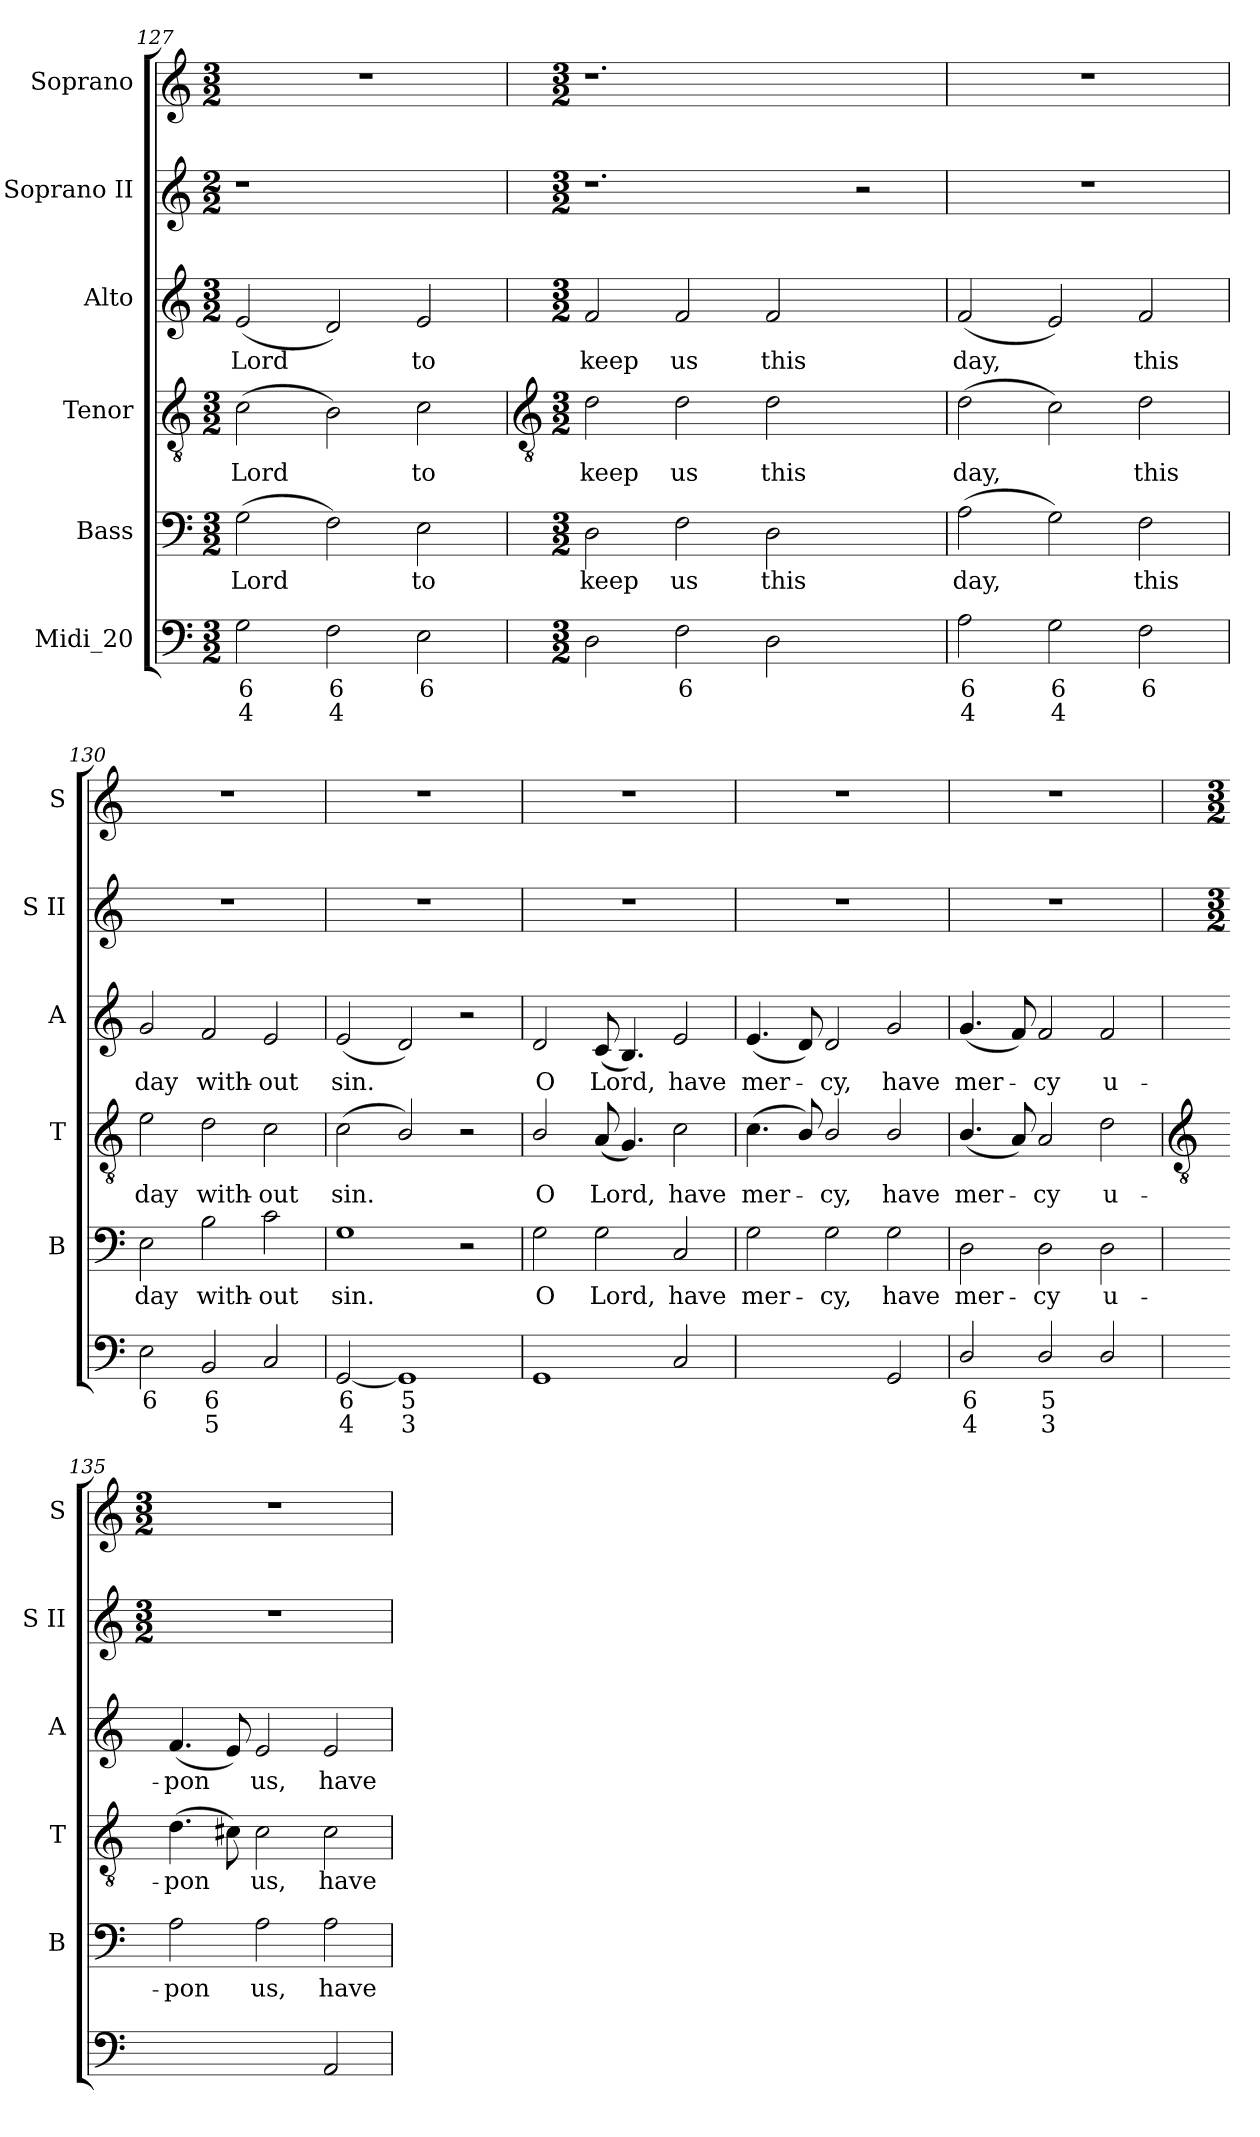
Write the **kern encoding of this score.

**kern	**text	**text	**kern	**text	**kern	**text	**kern	**text	**kern	**kern
*part6	*part6	*part6	*part5	*part5	*part4	*part4	*part3	*part3	*part2	*part1
*staff6	*staff6	*staff6	*staff5	*staff5	*staff4	*staff4	*staff3	*staff3	*staff2	*staff1
*I"Midi_20	*	*	*I"Bass	*	*I"Tenor	*	*I"Alto	*	*I"Soprano II	*I"Soprano
*	*	*	*I'B	*	*I'T	*	*I'A	*	*I'S II	*I'S
*clefF4	*	*	*clefF4	*	*clefGv2	*	*clefG2	*	*clefG2	*clefG2
*k[]	*	*	*k[]	*	*k[]	*	*k[]	*	*k[]	*k[]
*C:	*	*	*C:	*	*C:	*	*C:	*	*C:	*C:
*M3/2	*	*	*M3/2	*	*M3/2	*	*M3/2	*	*M2/2	*M3/2
=127	=127	=127	=127	=127	=127	=127	=127	=127	=127	=127
!	!LO:LY:b	!LO:LY:b	!	!LO:LY:b	!	!LO:LY:b	!	!LO:LY:b	!	!LO:N:vis=1
2G	6	4	(>2G	Lord	(>2c	Lord	(<2e	Lord	1r	1.r
!	!LO:LY:b	!LO:LY:b	!	!	!	!	!	!	!	!
2F	6	4	2F)	.	2B)	.	2d)	.	.	.
!	!LO:LY:b	!	!	!LO:LY:b	!	!LO:LY:b	!	!LO:LY:b	!	!
2E	6	.	2E	to	2c	to	2e	to	2ryy	.
!!LO:LB:g=z
=128	=128	=128	=128	=128	=128	=128	=128	=128	=128	=128
*	*	*	*	*	*clefGv2	*	*	*	*	*
*M3/2	*	*	*M3/2	*	*M3/2	*	*M3/2	*	*M3/2	*M3/2
!	!	!	!	!LO:LY:b	!	!LO:LY:b	!	!LO:LY:b	!	!
2D	.	.	2D	keep	2d	keep	2f	keep	1.r	1.r
!	!LO:LY:b	!	!	!LO:LY:b	!	!LO:LY:b	!	!LO:LY:b	!	!
2F	6	.	2F	us	2d	us	2f	us	.	.
!	!	!	!	!LO:LY:b	!	!LO:LY:b	!	!LO:LY:b	!	!
2D	.	.	2D	this	2d	this	2f	this	.	.
2ryy	.	.	2ryy	.	2ryy	.	2ryy	.	2r	2ryy
=129	=129	=129	=129	=129	=129	=129	=129	=129	=129	=129
!	!LO:LY:b	!LO:LY:b	!	!LO:LY:b	!	!LO:LY:b	!	!LO:LY:b	!	!
2A	6	4	(>2A	day,	(>2d	day,	(<2f	day,	1.r	1.r
!	!LO:LY:b	!LO:LY:b	!	!	!	!	!	!	!	!
2G	6	4	2G)	.	2c)	.	2e)	.	.	.
!	!LO:LY:b	!	!	!LO:LY:b	!	!LO:LY:b	!	!LO:LY:b	!	!
2F	6	.	2F	this	2d	this	2f	this	.	.
=130	=130	=130	=130	=130	=130	=130	=130	=130	=130	=130
!	!LO:LY:b	!	!	!LO:LY:b	!	!LO:LY:b	!	!LO:LY:b	!	!
2E	6	.	2E	day	2e	day	2g	day	1.r	1.r
!	!LO:LY:b	!LO:LY:b	!	!LO:LY:b	!	!LO:LY:b	!	!LO:LY:b	!	!
2BB	6	5	2B	with-	2d	with-	2f	with-	.	.
!	!	!	!	!LO:LY:b	!	!LO:LY:b	!	!LO:LY:b	!	!
2C	.	.	2c	-out	2c	-out	2e	-out	.	.
=131	=131	=131	=131	=131	=131	=131	=131	=131	=131	=131
!	!LO:LY:b	!LO:LY:b	!	!LO:LY:b	!	!LO:LY:b	!	!LO:LY:b	!	!
[2GG	6	4	1G	sin.	(>2c	sin.	(<2e	sin.	1.r	1.r
!	!LO:LY:b	!LO:LY:b	!	!	!	!	!	!	!	!
1GG]	5	3	.	.	2B/)	.	2d)	.	.	.
.	.	.	2r	.	2r	.	2r	.	.	.
=132	=132	=132	=132	=132	=132	=132	=132	=132	=132	=132
!	!	!	!	!LO:LY:b	!	!LO:LY:b	!	!LO:LY:b	!	!
1GG	.	.	2G	O	2B/	O	2d	O	1.r	1.r
!	!	!	!	!LO:LY:b	!	!LO:LY:b	!	!LO:LY:b	!	!
.	.	.	2G	Lord,	(<8A	Lord,	(<8c	Lord,	.	.
.	.	.	.	.	4.G)	.	4.B)	.	.	.
!	!	!	!	!LO:LY:b	!	!LO:LY:b	!	!LO:LY:b	!	!
2C	.	.	2C	have	2c	have	2e	have	.	.
=133	=133	=133	=133	=133	=133	=133	=133	=133	=133	=133
!	!LO:LY:b	!LO:LY:b	!	!LO:LY:b	!	!LO:LY:b	!	!LO:LY:b	!	!
[2GGyy	6	4	2G	mer-	(>4.c	mer-	(<4.e	mer-	1.r	1.r
.	.	.	.	.	8B/)	.	8d)	.	.	.
!	!LO:LY:b	!LO:LY:b	!	!LO:LY:b	!	!LO:LY:b	!	!LO:LY:b	!	!
2GGyy]	5	3	2G	-cy,	2B/	cy,	2d	cy,	.	.
!	!	!	!	!LO:LY:b	!	!LO:LY:b	!	!LO:LY:b	!	!
2GG	.	.	2G	have	2B/	have	2g	have	.	.
=134	=134	=134	=134	=134	=134	=134	=134	=134	=134	=134
!	!LO:LY:b	!LO:LY:b	!	!LO:LY:b	!	!LO:LY:b	!	!LO:LY:b	!	!
2D/	6	4	2D	mer-	(<4.B/	mer-	(<4.g	mer-	1.r	1.r
.	.	.	.	.	8A)	.	8f)	.	.	.
!	!LO:LY:b	!LO:LY:b	!	!LO:LY:b	!	!LO:LY:b	!	!LO:LY:b	!	!
2D/	5	3	2D	-cy	2A	cy	2f	cy	.	.
!	!	!	!	!LO:LY:b	!	!LO:LY:b	!	!LO:LY:b	!	!
2D/	.	.	2D	u-	2d	u-	2f	u-	.	.
!!LO:LB:g=z
=135	=135	=135	=135	=135	=135	=135	=135	=135	=135	=135
*	*	*	*	*	*clefGv2	*	*	*	*	*
*	*	*	*	*	*	*	*	*	*k[]	*k[]
*	*	*	*	*	*	*	*	*	*C:	*C:
*	*	*	*	*	*	*	*	*	*M3/2	*M3/2
!	!LO:LY:b	!LO:LY:b	!	!LO:LY:b	!	!LO:LY:b	!	!LO:LY:b	!LO:N:vis=1	!LO:N:vis=1
[2AAyy	6	4	2A	-pon	(>4.d	-pon	(<4.f	-pon	1.r	1.r
.	.	.	.	.	8c#X)	.	8e)	.	.	.
!	!LO:LY:b	!	!	!LO:LY:b	!	!LO:LY:b	!	!LO:LY:b	!	!
2AAyy]	5	.	2A	us,	2c#	us,	2e	us,	.	.
!	!	!	!	!LO:LY:b	!	!LO:LY:b	!	!LO:LY:b	!	!
2AA	.	.	2A	have	2c#	have	2e	have	.	.
=	=	=	=	=	=	=	=	=	=	=
*-	*-	*-	*-	*-	*-	*-	*-	*-	*-	*-
